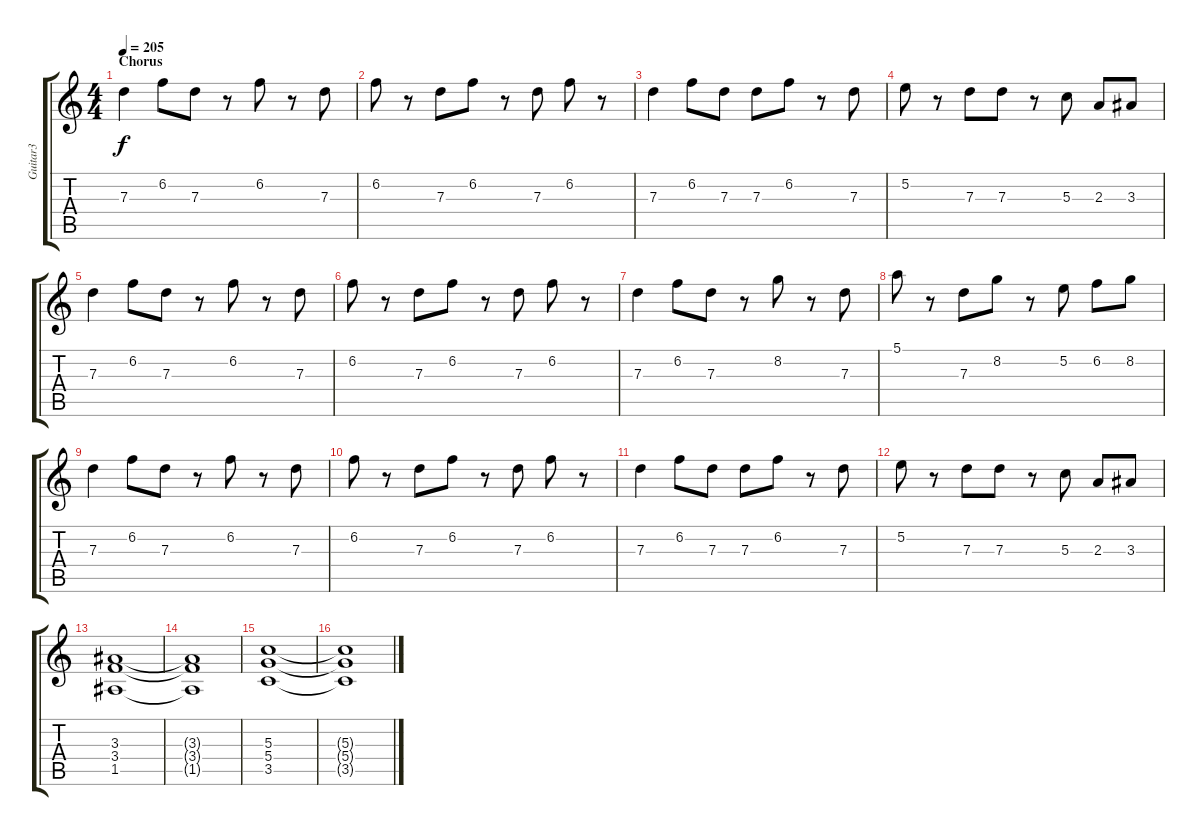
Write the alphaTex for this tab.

\track ("Guitar3" "Guitar3") {instrument distortionguitar}
\staff {score tabs}
\tuning (E4 B3 G3 D3 A2 E2) {hide}
\ts (4 4)
\section ("" "Chorus")
\tempo 205
\clef g2
\ks c
7.3.4{dy f} 6.2.8 7.3.8 r.8 6.2.8 r.8 7.3.8 |
6.2.8 r.8 7.3.8 6.2.8 r.8 7.3.8 6.2.8 r.8 |
7.3.4 6.2.8 7.3.8 7.3.8 6.2.8 r.8 7.3.8 |
5.2.8 r.8 7.3.8 7.3.8 r.8 5.3.8 2.3.8 3.3.8 |
7.3.4 6.2.8 7.3.8 r.8 6.2.8 r.8 7.3.8 |
6.2.8 r.8 7.3.8 6.2.8 r.8 7.3.8 6.2.8 r.8 |
7.3.4 6.2.8 7.3.8 r.8 8.2.8 r.8 7.3.8 |
5.1.8 r.8 7.3.8 8.2.8 r.8 5.2.8 6.2.8 8.2.8 |
7.3.4 6.2.8 7.3.8 r.8 6.2.8 r.8 7.3.8 |
6.2.8 r.8 7.3.8 6.2.8 r.8 7.3.8 6.2.8 r.8 |
7.3.4 6.2.8 7.3.8 7.3.8 6.2.8 r.8 7.3.8 |
5.2.8 r.8 7.3.8 7.3.8 r.8 5.3.8 2.3.8 3.3.8 |
(3.3 3.4 1.5).1 |
(3.3{t} 3.4{t} 1.5{t}).1 |
(5.3 5.4 3.5).1 |
(5.3{t} 5.4{t} 3.5{t}).1
